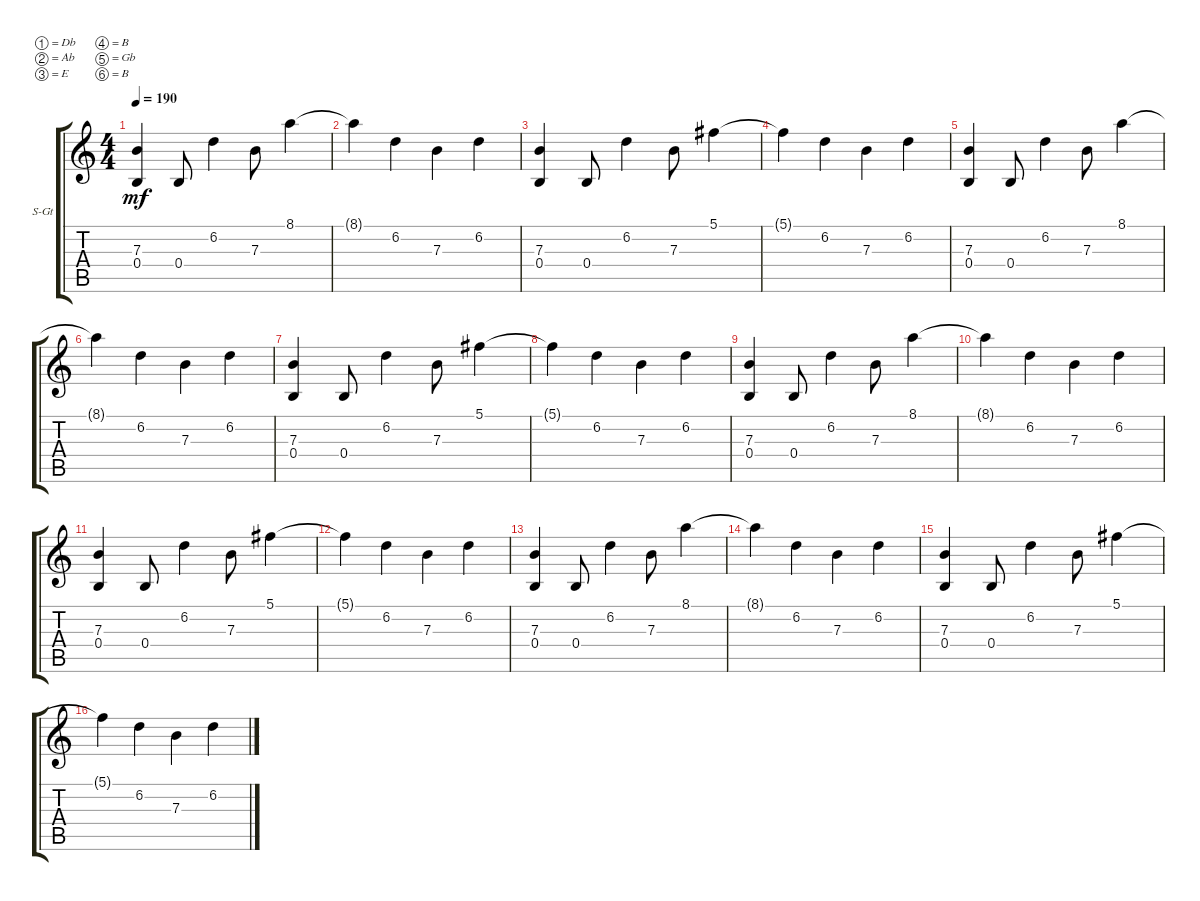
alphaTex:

\bracketExtendMode groupsimilarinstruments
\firstSystemTrackNameOrientation horizontal
\otherSystemsTrackNameOrientation horizontal
\track ("Dan Clean" "S-Gt") {instrument acousticguitarsteel}
\staff {score tabs}
\tuning (Db4 Ab3 E3 B2 Gb2 B1)
\ts (4 4)
\tempo 190
\clef g2
\ks c
(7.3 0.4).4{dy mf} 0.4.8 6.2.4 7.3.8 8.1.4 |
8.1{t}.4 6.2.4 7.3.4 6.2.4 |
(7.3 0.4).4 0.4.8 6.2.4 7.3.8 5.1.4 |
5.1{t}.4 6.2.4 7.3.4 6.2.4 |
(7.3 0.4).4 0.4.8 6.2.4 7.3.8 8.1.4 |
8.1{t}.4 6.2.4 7.3.4 6.2.4 |
(7.3 0.4).4 0.4.8 6.2.4 7.3.8 5.1.4 |
5.1{t}.4 6.2.4 7.3.4 6.2.4 |
(7.3 0.4).4 0.4.8 6.2.4 7.3.8 8.1.4 |
8.1{t}.4 6.2.4 7.3.4 6.2.4 |
(7.3 0.4).4 0.4.8 6.2.4 7.3.8 5.1.4 |
5.1{t}.4 6.2.4 7.3.4 6.2.4 |
(7.3 0.4).4 0.4.8 6.2.4 7.3.8 8.1.4 |
8.1{t}.4 6.2.4 7.3.4 6.2.4 |
(7.3 0.4).4 0.4.8 6.2.4 7.3.8 5.1.4 |
5.1{t}.4 6.2.4 7.3.4 6.2.4
